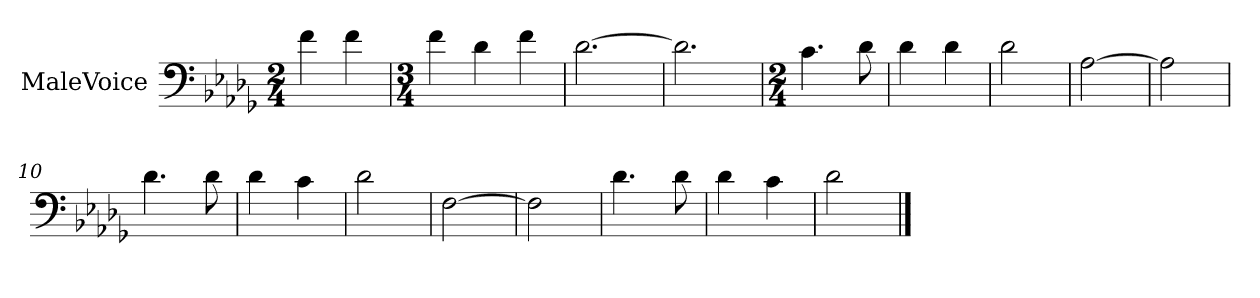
**kern
*part1
*staff1
*I"MaleVoice
*clefF4
*k[b-e-a-d-g-]
*M2/4
*MM192
=1
4f
4f
=2
*M3/4
4f
4d-
4f
=3
[2.d-
=4
2.d-]
=5
*M2/4
4.c
8d-
=6
4d-
4d-
=7
2d-
=8
[2A-
=9
2A-]
=10
4.d-
8d-
=11
4d-
4c
=12
2d-
=13
[2F
=14
2F]
=15
4.d-
8d-
=16
4d-
4c
=17
2d-
==
*-
